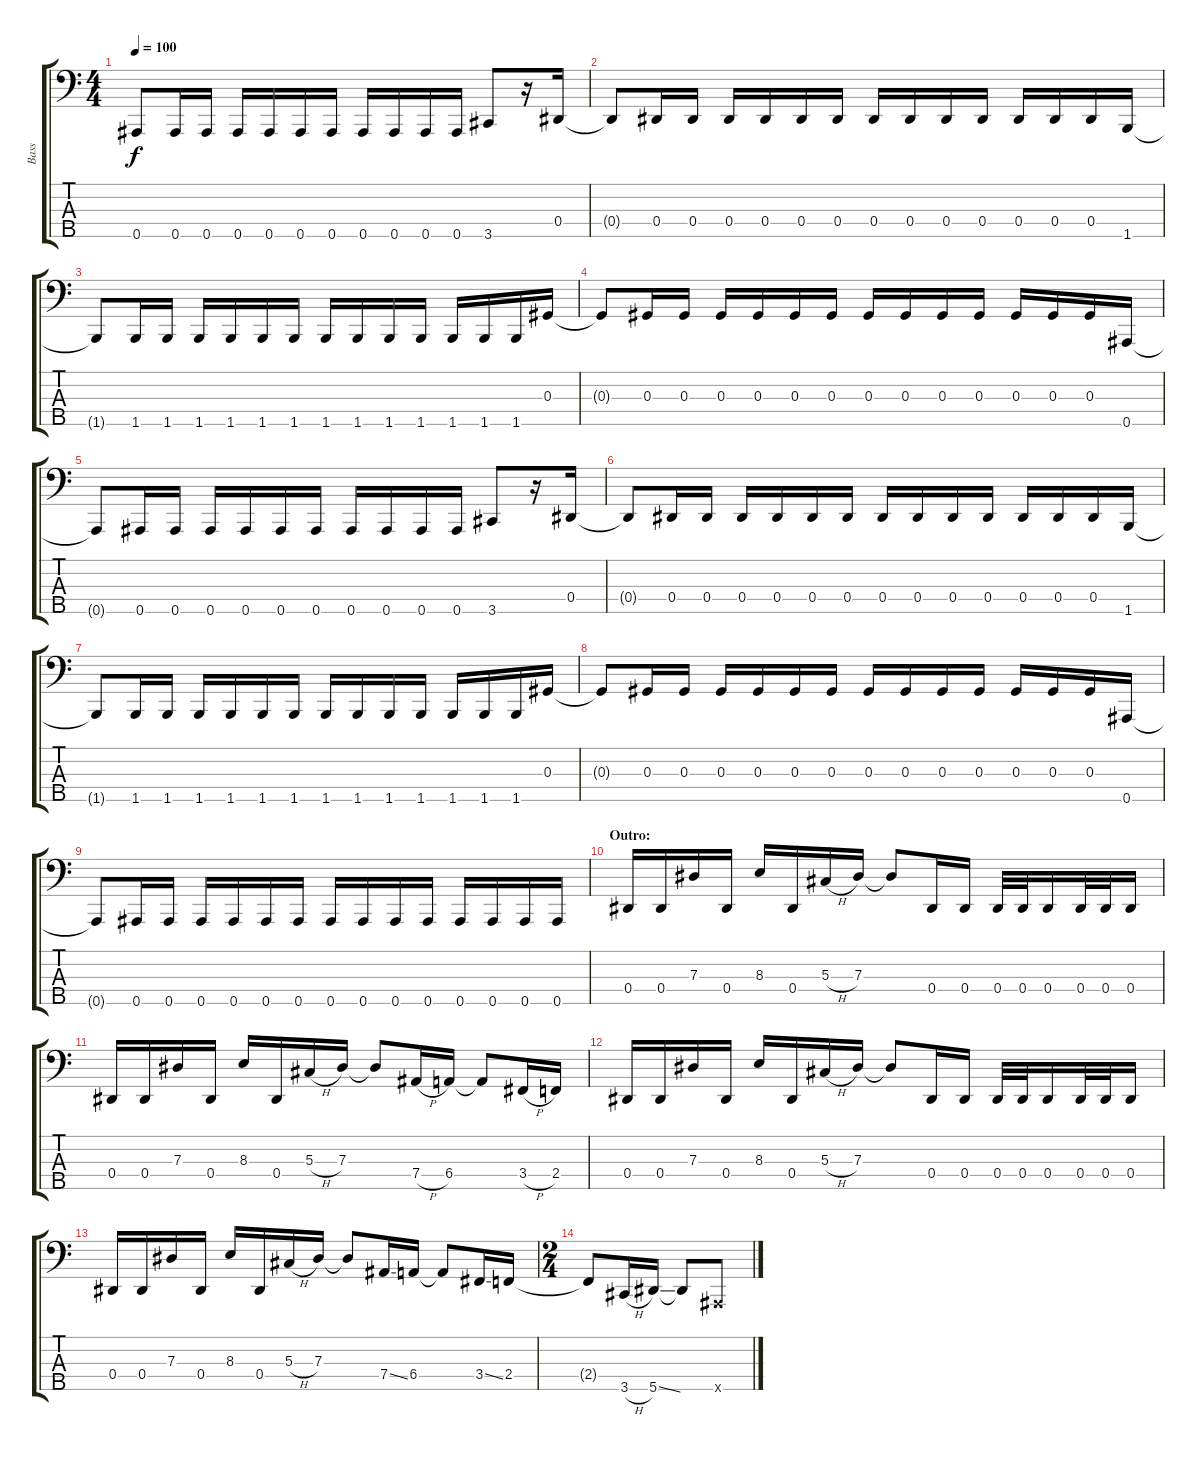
\track ("Bass" "Bass") {instrument slapbass2}
\staff {score tabs}
\tuning (Gb2 Db2 Ab1 Eb1 Bb0) {hide}
\ts (4 4)
\tempo 100
\clef f4
\ks c
0.5{t}.8{dy f} 0.5.16 0.5.16 0.5.16 0.5.16 0.5.16 0.5.16 0.5.16 0.5.16 0.5.16 0.5.16 3.5.8 r.16 0.4.16 |
0.4{t}.8 0.4.16 0.4.16 0.4.16 0.4.16 0.4.16 0.4.16 0.4.16 0.4.16 0.4.16 0.4.16 0.4.16 0.4.16 0.4.16 1.5.16 |
1.5{t}.8 1.5.16 1.5.16 1.5.16 1.5.16 1.5.16 1.5.16 1.5.16 1.5.16 1.5.16 1.5.16 1.5.16 1.5.16 1.5.16 0.3.16 |
0.3{t}.8 0.3.16 0.3.16 0.3.16 0.3.16 0.3.16 0.3.16 0.3.16 0.3.16 0.3.16 0.3.16 0.3.16 0.3.16 0.3.16 0.5.16 |
0.5{t}.8 0.5.16 0.5.16 0.5.16 0.5.16 0.5.16 0.5.16 0.5.16 0.5.16 0.5.16 0.5.16 3.5.8 r.16 0.4.16 |
0.4{t}.8 0.4.16 0.4.16 0.4.16 0.4.16 0.4.16 0.4.16 0.4.16 0.4.16 0.4.16 0.4.16 0.4.16 0.4.16 0.4.16 1.5.16 |
1.5{t}.8 1.5.16 1.5.16 1.5.16 1.5.16 1.5.16 1.5.16 1.5.16 1.5.16 1.5.16 1.5.16 1.5.16 1.5.16 1.5.16 0.3.16 |
0.3{t}.8 0.3.16 0.3.16 0.3.16 0.3.16 0.3.16 0.3.16 0.3.16 0.3.16 0.3.16 0.3.16 0.3.16 0.3.16 0.3.16 0.5.16 |
0.5{t}.8 0.5.16 0.5.16 0.5.16 0.5.16 0.5.16 0.5.16 0.5.16 0.5.16 0.5.16 0.5.16 0.5.16 0.5.16 0.5.16 0.5.16 |
\section ("" "Outro:")
0.4.16 0.4.16 7.3.16 0.4.16 8.3.16 0.4.16 5.3{h}.16 7.3.16 7.3{t}.8 0.4.16 0.4.16 0.4.32 0.4.32 0.4.16 0.4.32 0.4.32 0.4.16 |
0.4.16 0.4.16 7.3.16 0.4.16 8.3.16 0.4.16 5.3{h}.16 7.3.16 7.3{t}.8 7.4{h}.16 6.4.16 6.4{t}.8 3.4{h}.16 2.4.16 |
0.4.16 0.4.16 7.3.16 0.4.16 8.3.16 0.4.16 5.3{h}.16 7.3.16 7.3{t}.8 0.4.16 0.4.16 0.4.32 0.4.32 0.4.16 0.4.32 0.4.32 0.4.16 |
0.4.16 0.4.16 7.3.16 0.4.16 8.3.16 0.4.16 5.3{h}.16 7.3.16 7.3{t}.8 7.4{ss}.16 6.4.16 6.4{t}.8 3.4{ss}.16 2.4.16 |
\ts (2 4)
2.4{t}.8 3.5{h}.16 5.5{ss}.16 5.5{t}.8 0.5{x}.8
